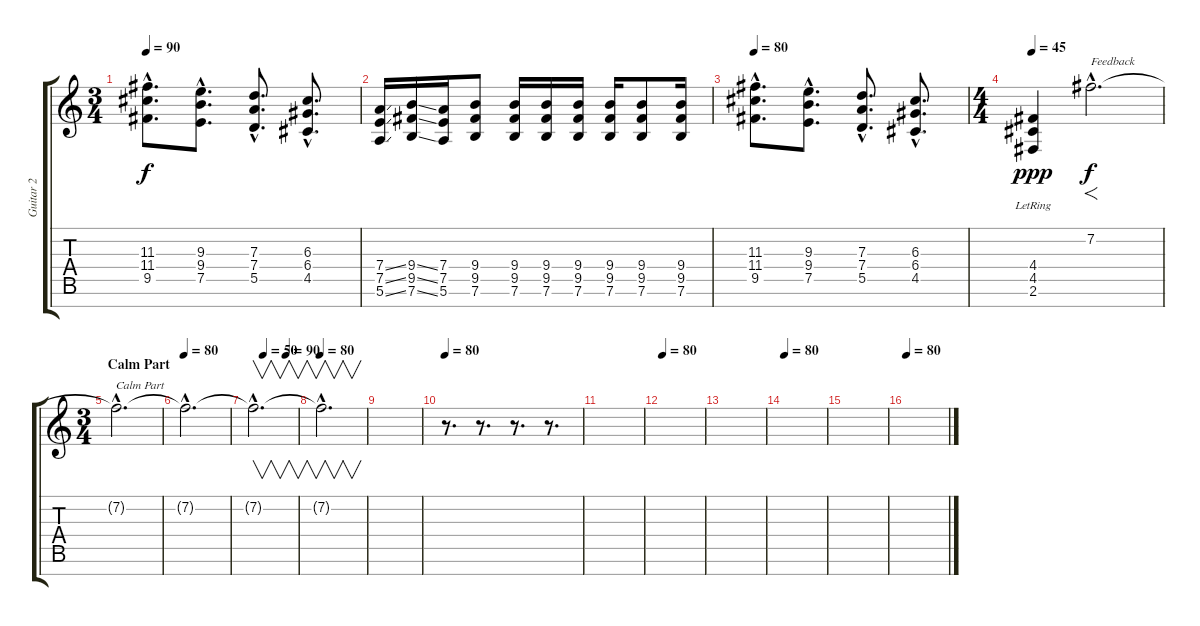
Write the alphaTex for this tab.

\track ("Guitar 2" "Guitar 2") {instrument distortionguitar}
\staff {score tabs}
\tuning (E4 B3 G3 D3 A2 E2 B1) {hide}
\ts (3 4)
\tempo 90
\clef g2
\ks c
(11.3{hac} 11.4{hac} 9.5{hac}).8{d dy f} (9.3{hac} 9.4{hac} 7.5{hac}).8{d} (7.3{hac} 7.4{hac} 5.5{hac}).8{d} (6.3{hac} 6.4{hac} 4.5{hac}).8{d} |
(7.4{ss} 7.5{ss} 5.6{ss}).16 (9.4{ss} 9.5{ss} 7.6{ss}).16 (7.4 7.5 5.6).16 (9.4 9.5 7.6).8 (9.4 9.5 7.6).16 (9.4 9.5 7.6).16 (9.4 9.5 7.6).16 (9.4 9.5 7.6).16 (9.4 9.5 7.6).8 (9.4 9.5 7.6).16 |
\tempo 80
(11.3{hac} 11.4{hac} 9.5{hac}).8{d} (9.3{hac} 9.4{hac} 7.5{hac}).8{d} (7.3{hac} 7.4{hac} 5.5{hac}).8{d} (6.3{hac} 6.4{hac} 4.5{hac}).8{d} |
\ts (4 4)
\tempo 45
(4.4{lr} 4.5{lr} 2.6{lr}).4{dy ppp} 7.2{hac}.2{f d txt "Feedback" dy f} |
\ts (3 4)
\section ("" "Calm Part")
7.2{hac t}.2{d txt "Calm Part"} |
\tempo 80
7.2{hac t}.2{d} |
\tempo (50 0.25)
\tempo (90 0.75)
7.2{hac t}.2{v d volume 0} |
\tempo 80
7.2{hac t}.2{v d} |
|
\tempo 80
r.8{d} r.8{d} r.8{d} r.8{d} |
|
\tempo 80
|
|
\tempo 80
|
|
\tempo 80
